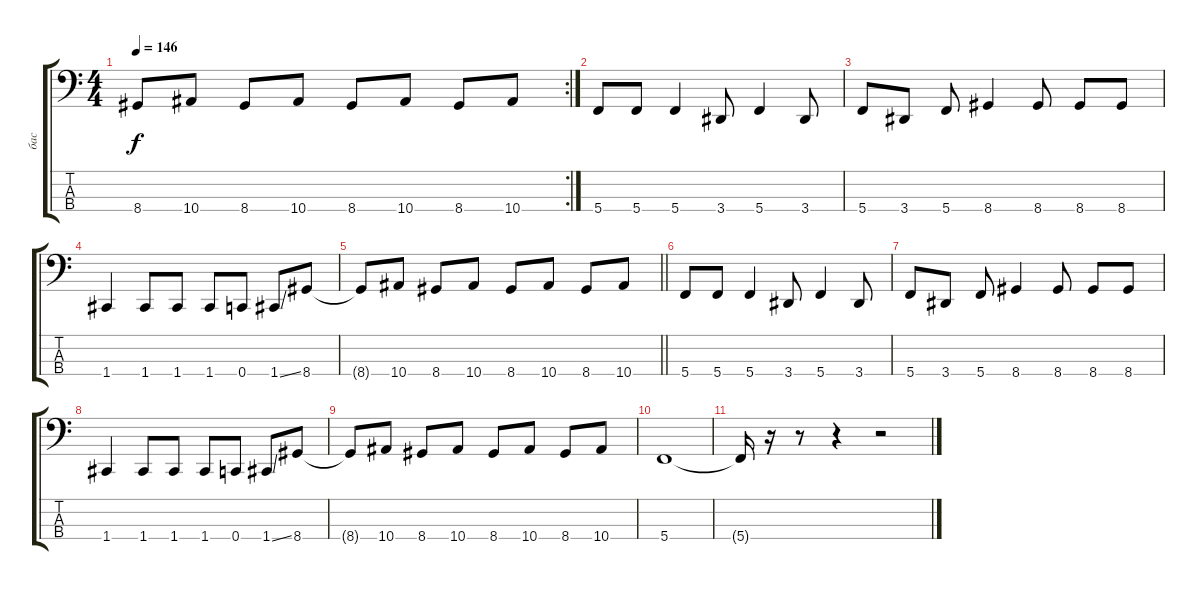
\track ("бас" "бас") {instrument electricbasspick}
\staff {score tabs}
\tuning (F2 C2 G1 C1) {hide}
\rc 2
\ts (4 4)
\tempo 146
\clef f4
\ks c
8.4{t}.8{dy f} 10.4.8 8.4.8 10.4.8 8.4.8 10.4.8 8.4.8 10.4.8 |
5.4.8 5.4.8 5.4.4 3.4.8 5.4.4 3.4.8 |
5.4.8 3.4.8 5.4.8 8.4.4 8.4.8 8.4.8 8.4.8 |
1.4.4 1.4.8 1.4.8 1.4.8 0.4.8 1.4{ss}.8 8.4.8 |
\barLineRight lightlight
8.4{t}.8 10.4.8 8.4.8 10.4.8 8.4.8 10.4.8 8.4.8 10.4.8 |
5.4.8 5.4.8 5.4.4 3.4.8 5.4.4 3.4.8 |
5.4.8 3.4.8 5.4.8 8.4.4 8.4.8 8.4.8 8.4.8 |
1.4.4 1.4.8 1.4.8 1.4.8 0.4.8 1.4{ss}.8 8.4.8 |
8.4{t}.8 10.4.8 8.4.8 10.4.8 8.4.8 10.4.8 8.4.8 10.4.8 |
5.4.1 |
5.4{t}.16 r.16 r.8 r.4 r.2
